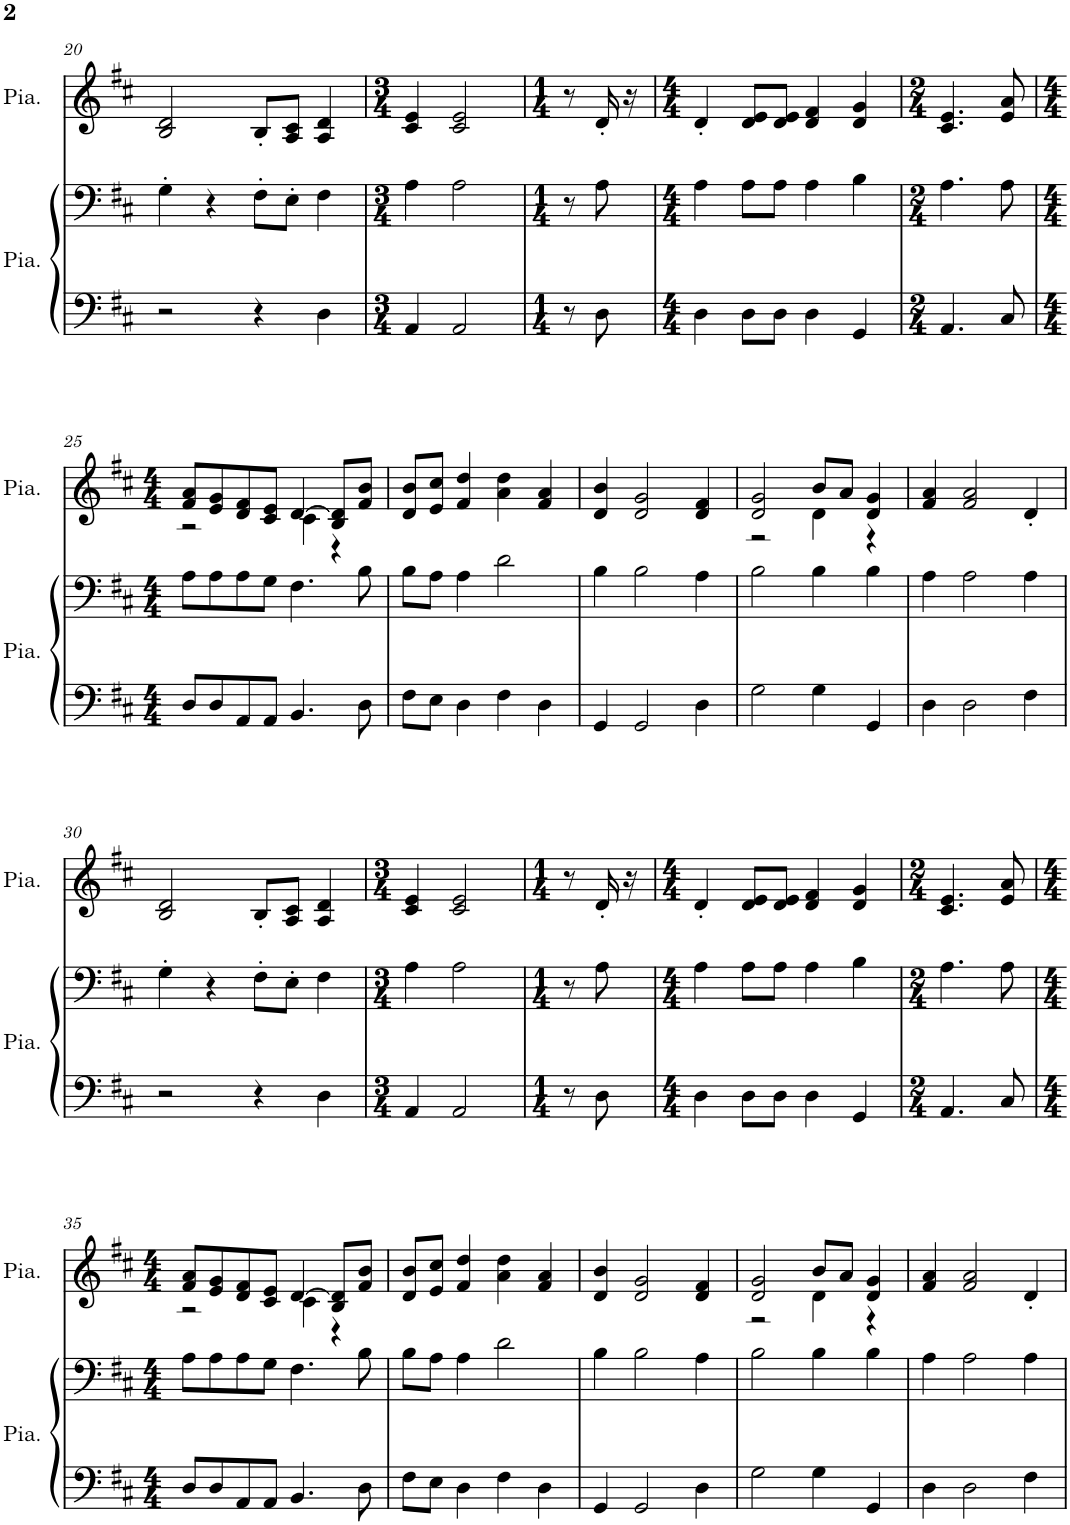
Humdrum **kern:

**kern	**kern	**kern
*part2	*part2	*part1
*staff3	*staff2	*staff1
*I"Piano	*	*I"Piano, St Jo - Controleurs
*I'Pia.	*	*I'Pia.
!!LO:PB:g=z
*clefF4	*clefF4	*clefG2
*k[f#c#]	*k[f#c#]	*k[f#c#]
*M4/4	*M4/4	*M4/4
=20	=20	=20
2r	4G'\	2B/ 2d/
.	4r	.
4r	8F#'\L	8B'/L
.	8E'\J	8A/ 8c#/J
4D\	4F#\	4A/ 4d/
=21	=21	=21
*M3/4	*M3/4	*M3/4
4AA/	4A\	4c#/ 4e/
2AA/	2A\	2c#/ 2e/
=22	=22	=22
*M1/4	*M1/4	*M1/4
8r	8r	8r
8D\	8A\	16d'/
.	.	16r
=23	=23	=23
*M4/4	*M4/4	*M4/4
4D\	4A\	4d'/
8D\L	8A\L	8d/ 8e/L
8D\J	8A\J	8d/ 8e/J
4D\	4A\	4d/ 4f#/
4GG/	4B\	4d/ 4g/
=24	=24	=24
*M2/4	*M2/4	*M2/4
4.AA/	4.A\	4.c#/ 4.e/
8C#/	8A\	8e/ 8a/
!!LO:LB:g=z
=25	=25	=25
*M4/4	*M4/4	*M4/4
*	*	*^
8D/L	8A\L	8f#/ 8a/L	2r
8D/	8A\	8e/ 8g/	.
8AA/	8A\	8d/ 8f#/	.
8AA/J	8G\J	8c#/ 8e/J	.
4.BB/	4.F#\	[4d/	4c#\
.	.	8B/ 8d/]L	4r
8D\	8B\	8f#/ 8b/J	.
*	*	*v	*v
=26	=26	=26
8F#\L	8B\L	8d/ 8b/L
8E\J	8A\J	8e/ 8cc#/J
4D\	4A\	4f#/ 4dd/
4F#\	2d\	4a\ 4dd\
4D\	.	4f#/ 4a/
=27	=27	=27
4GG/	4B\	4d/ 4b/
2GG/	2B\	2d/ 2g/
4D\	4A\	4d/ 4f#/
=28	=28	=28
*	*	*^
2G\	2B\	2d/ 2g/	2r
4G\	4B\	8b/L	4d\
.	.	8a/J	.
4GG/	4B\	4d/ 4g/	4r
*	*	*v	*v
=29	=29	=29
4D\	4A\	4f#/ 4a/
2D\	2A\	2f#/ 2a/
4F#\	4A\	4d'/
!!LO:LB:g=z
=30	=30	=30
2r	4G'\	2B/ 2d/
.	4r	.
4r	8F#'\L	8B'/L
.	8E'\J	8A/ 8c#/J
4D\	4F#\	4A/ 4d/
=31	=31	=31
*M3/4	*M3/4	*M3/4
4AA/	4A\	4c#/ 4e/
2AA/	2A\	2c#/ 2e/
=32	=32	=32
*M1/4	*M1/4	*M1/4
8r	8r	8r
8D\	8A\	16d'/
.	.	16r
=33	=33	=33
*M4/4	*M4/4	*M4/4
4D\	4A\	4d'/
8D\L	8A\L	8d/ 8e/L
8D\J	8A\J	8d/ 8e/J
4D\	4A\	4d/ 4f#/
4GG/	4B\	4d/ 4g/
=34	=34	=34
*M2/4	*M2/4	*M2/4
4.AA/	4.A\	4.c#/ 4.e/
8C#/	8A\	8e/ 8a/
!!LO:LB:g=z
=35	=35	=35
*M4/4	*M4/4	*M4/4
*	*	*^
8D/L	8A\L	8f#/ 8a/L	2r
8D/	8A\	8e/ 8g/	.
8AA/	8A\	8d/ 8f#/	.
8AA/J	8G\J	8c#/ 8e/J	.
4.BB/	4.F#\	[4d/	4c#\
.	.	8B/ 8d/]L	4r
8D\	8B\	8f#/ 8b/J	.
*	*	*v	*v
=36	=36	=36
8F#\L	8B\L	8d/ 8b/L
8E\J	8A\J	8e/ 8cc#/J
4D\	4A\	4f#/ 4dd/
4F#\	2d\	4a\ 4dd\
4D\	.	4f#/ 4a/
=37	=37	=37
4GG/	4B\	4d/ 4b/
2GG/	2B\	2d/ 2g/
4D\	4A\	4d/ 4f#/
=38	=38	=38
*	*	*^
2G\	2B\	2d/ 2g/	2r
4G\	4B\	8b/L	4d\
.	.	8a/J	.
4GG/	4B\	4d/ 4g/	4r
*	*	*v	*v
=39	=39	=39
4D\	4A\	4f#/ 4a/
2D\	2A\	2f#/ 2a/
4F#\	4A\	4d'/
=	=	=
*-	*-	*-
